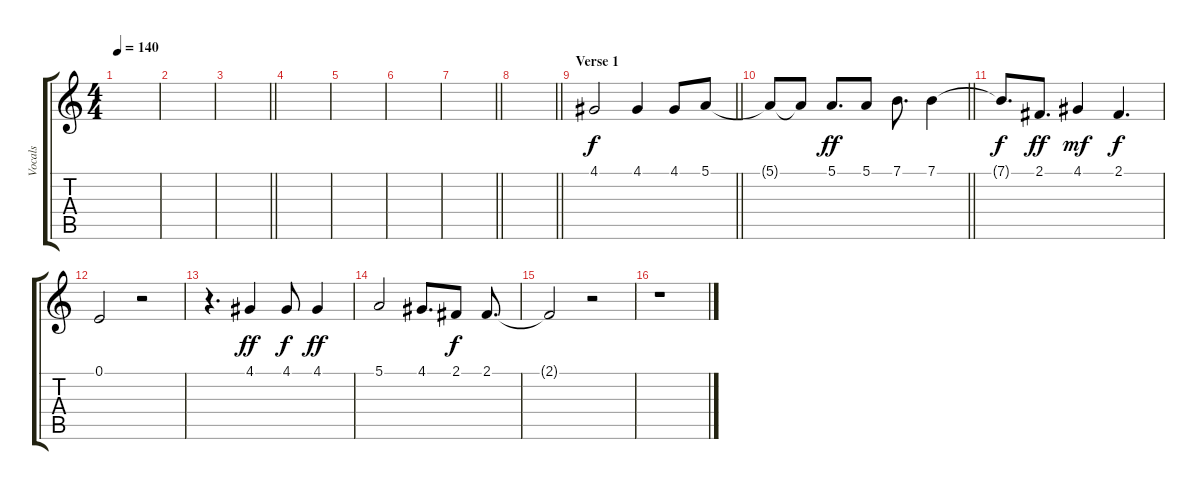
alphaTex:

\track ("Vocals" "Vocals") {instrument harmonica}
\staff {score tabs}
\tuning (E4 B3 G3 D3 A2 E2) {hide}
\ts (4 4)
\tempo 140
\clef g2
\ks c
|
|
\barLineRight lightlight
|
\section ("" "")
|
|
|
\barLineRight lightlight
|
\section ("" "")
\barLineRight lightlight
|
\section ("" "Verse 1")
\barLineRight lightlight
4.1.2 4.1.4 4.1.8 5.1.8 |
\section ("" "")
\barLineRight lightlight
5.1{t}.8{dy f} 5.1{t}.8{beam split} 5.1.8{d dy ff beam merge} 5.1.8 7.1.8{d} 7.1.4 |
\section ("" "")
7.1{t}.8{d dy f beam merge} 2.1.8{d dy ff beam merge} 4.1.4{dy mf} 2.1.4{d dy f} |
0.1.2 r.2 |
r.4{d} 4.1.4{dy ff} 4.1.8{dy f} 4.1.4{dy ff} |
5.1.2 4.1.8{d beam merge} 2.1.8{dy f} 2.1.8{d} |
2.1{t}.2 r.2 |
r.1
